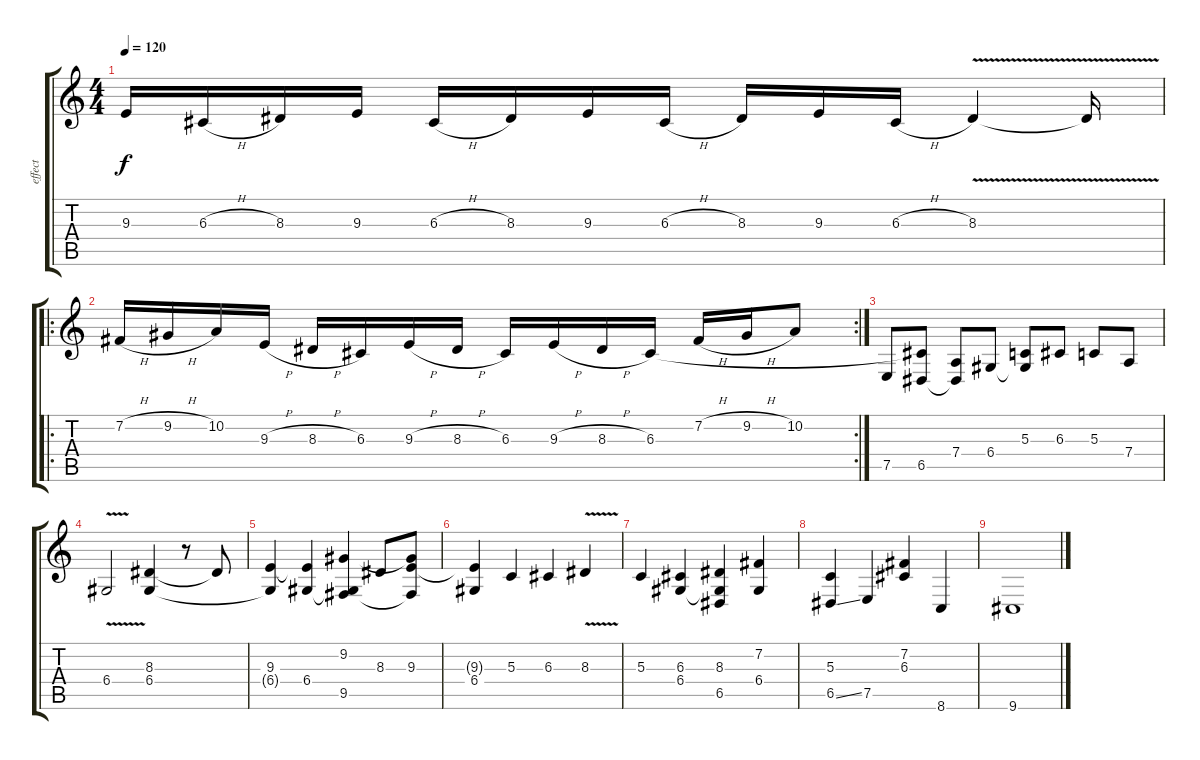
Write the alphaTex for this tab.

\track ("effect" "effect") {instrument fx1rain}
\staff {score tabs}
\tuning (E4 B3 G3 D3 A2 E2) {hide}
\ts (4 4)
\tempo 120
\clef g2
\ks c
9.3.16{dy f} 6.3{h}.16 8.3.16 9.3.16 6.3{h}.16 8.3.16 9.3.16 6.3{h}.16 8.3.16 9.3.16 6.3{h}.16 8.3{v}.4 8.3{t}.16 |
\ro
\rc 2
7.2{h}.16 9.2{h}.16 10.2.16 9.3{h}.16 8.3{h}.16 6.3.16 9.3{h}.16 8.3{h}.16 6.3.16 9.3{h}.16 8.3{h}.16 6.3.16 7.2{h}.16 9.2{h}.16 10.2.8 |
7.5.8 (6.3{t} 6.5).8 (7.4 6.5{t}).8 6.4.8 (5.3 6.4{t}).8 6.3.8 5.3.8 7.4.8 |
6.4{v}.2 (8.3 6.4).4 r.8 8.3{t}.8 |
(9.3 6.4{t}).4 (9.3{t} 6.4).4 (9.2 6.4{t} 9.5).4 8.3.8 (9.2{t} 9.3 9.5{t}).8 |
(9.3{t} 6.4).4 5.3.4 6.3.4 8.3{v}.4 |
5.3.4 (6.3 6.4).4 (8.3 6.4{t} 6.5).4 (7.2 6.4).4 |
(5.3 6.5{ss}).4 7.5.4 (7.2 6.3).4 8.6.4 |
9.6.1
